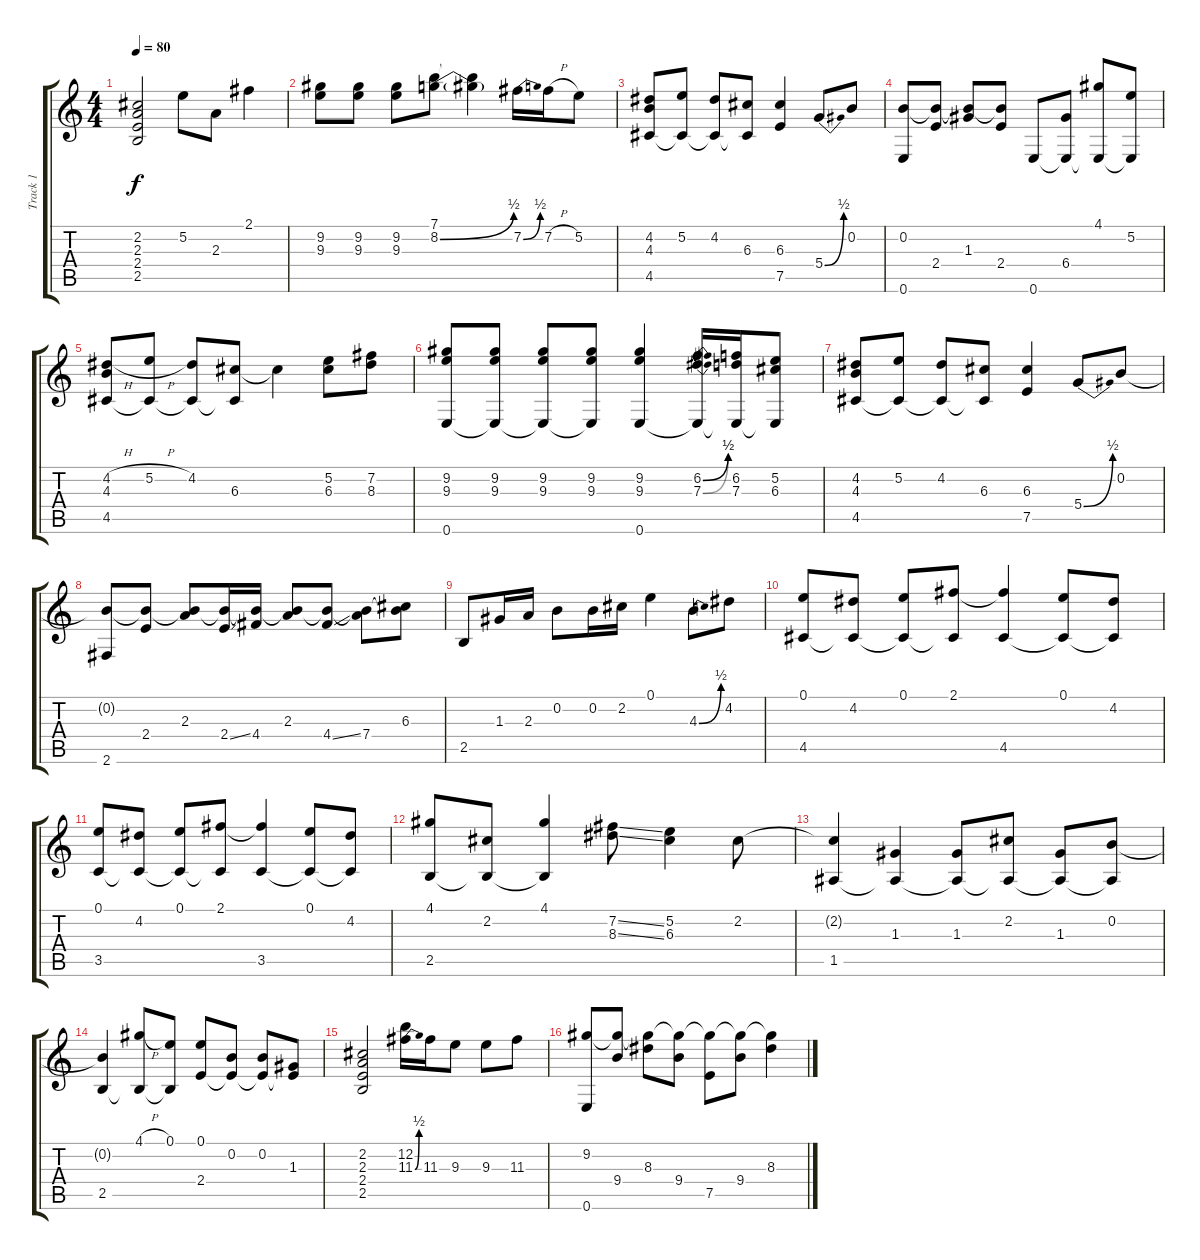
\track ("Track 1" "Track 1") {instrument acousticguitarsteel}
\staff {score tabs}
\tuning (E4 B3 G3 D3 A2 E2) {hide}
\ts (4 4)
\tempo 80
\clef g2
\ks c
(2.2 2.3 2.4 2.5).2{dy f} 5.2.8 2.3.8 2.1.4 |
(9.2 9.3).8 (9.2 9.3).8 (9.2 9.3).8 (7.1 8.2{be (bend 0 0 60 2)}).8 (7.1{t} 8.2{t}).4 7.2{be (bend 0 0 60 2)}.16 7.2{h}.16 5.2.8 |
(4.2 4.3 4.5).8 (5.2 4.5{t}).8 (4.2 4.5{t}).8 (6.3 4.5{t}).8 (6.3 7.5).4 5.4{be (bend 0 0 60 2)}.8 0.2.8 |
(0.2 0.6).8 (0.2{t} 2.4).8 (0.2{t} 1.3).8 (0.2{t} 2.4).8 0.6.8 (6.4 0.6{t}).8 (4.1 0.6{t}).8 (5.2 0.6{t}).8 |
(4.2{h} 4.3 4.5).8 (5.2{h} 4.5{t}).8 (4.2 4.5{t}).8 (6.3 4.5{t}).8 6.3{t}.4 (5.2 6.3).8 (7.2 8.3).8 |
(9.2 9.3 0.6).8 (9.2 9.3 0.6{t}).8 (9.2 9.3 0.6{t}).8 (9.2 9.3 0.6{t}).8 (9.2 9.3 0.6).4 (6.2{be (bend 0 0 60 2)} 7.3{be (bend 0 0 60 2)} 0.6{t}).16 (6.2 7.3 0.6{t}).16 (5.2 6.3 0.6{t}).8 |
(4.2 4.3 4.5).8 (5.2 4.5{t}).8 (4.2 4.5{t}).8 (6.3 4.5{t}).8 (6.3 7.5).4 5.4{be (bend 0 0 60 2)}.8 0.2.8 |
(0.2{t} 2.6).8 (0.2{t} 2.4).8 (0.2{t} 2.3).8 (0.2{t} 2.4{ss}).16 (0.2{t} 4.4).16 (0.2{t} 2.3).8 (0.2{t} 4.4{ss}).8 (0.2{t} 7.4).8 (0.2{t} 6.3).8 |
2.5.8 1.3.16 2.3.16 0.2.8 0.2.16 2.2.16 0.1.4 4.3{be (bend 0 0 60 2)}.8 4.2.8 |
(0.1 4.5).8 (4.2 4.5{t}).8 (0.1 4.5{t}).8 (2.1 4.5{t}).8 (2.1{t} 4.5).4 (0.1 4.5{t}).8 (4.2 4.5{t}).8 |
(0.1 3.5).8 (4.2 3.5{t}).8 (0.1 3.5{t}).8 (2.1 3.5{t}).8 (2.1{t} 3.5).4 (0.1 3.5{t}).8 (4.2 3.5{t}).8 |
(4.1 2.5).8 (2.2 2.5{t}).8 (4.1 2.5{t}).4 (7.2{ss} 8.3{ss}).8 (5.2 6.3).4 2.2.8 |
(2.2{t} 1.5).4 (1.3 1.5{t}).4 (1.3 1.5{t}).8 (2.2 1.5{t}).8 (1.3 1.5{t}).8 (0.2 1.5{t}).8 |
(0.2{t} 2.5).4 (4.1{h} 2.5{t}).8 (0.1 2.5{t}).8 (0.1 2.4).8 (0.2 2.4{t}).8 (0.2 2.4{t}).8 (1.3 2.4{t}).8 |
(2.2 2.3 2.4 2.5).2 (12.2 11.3{be (bend 0 0 60 2)}).16 11.3.16 9.3.8 9.3.8 11.3.8 |
(9.2 0.6).8 (9.2{t} 9.4).8 (9.2{t} 8.3).8 (9.2{t} 9.4).8 (9.2{t} 7.5).8 (9.2{t} 9.4).8 (9.2{t} 8.3).4
